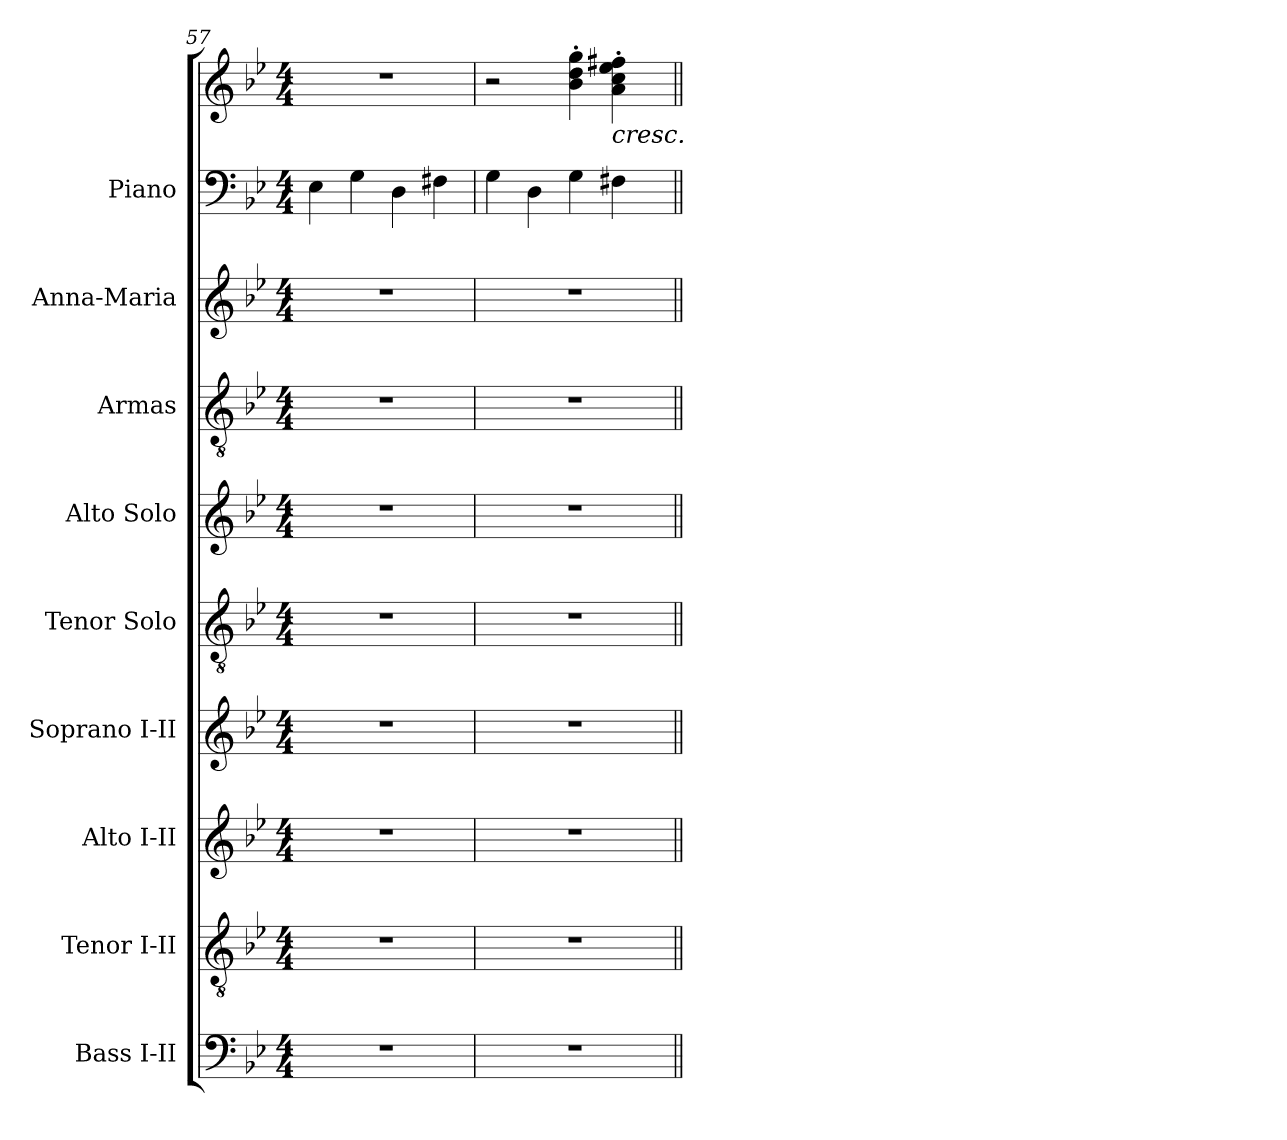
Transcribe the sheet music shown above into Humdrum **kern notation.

**kern	**kern	**kern	**kern	**kern	**kern	**kern	**kern	**kern	**kern	**dynam
*part9	*part8	*part7	*part6	*part5	*part4	*part3	*part2	*part1	*part1	*part1
*staff10	*staff9	*staff8	*staff7	*staff6	*staff5	*staff4	*staff3	*staff2	*staff1	*staff1/2
*I"Bass I-II	*I"Tenor I-II	*I"Alto I-II	*I"Soprano I-II	*I"Tenor Solo	*I"Alto Solo	*I"Armas	*I"Anna-Maria	*I"Piano	*	*
*I'B.	*I'T.	*I'A.	*I'S.	*I'T. Solo	*I'A. Solo	*I'Armas	*I'A-M	*I'Pno.	*	*
*clefF4	*clefGv2	*clefG2	*clefG2	*clefGv2	*clefG2	*clefGv2	*clefG2	*clefF4	*clefG2	*
*	*ITrd7c12	*	*	*ITrd7c12	*	*ITrd7c12	*	*	*	*
*k[b-e-]	*k[b-e-]	*k[b-e-]	*k[b-e-]	*k[b-e-]	*k[b-e-]	*k[b-e-]	*k[b-e-]	*k[b-e-]	*k[b-e-]	*
*B-:	*B-:	*B-:	*B-:	*B-:	*B-:	*B-:	*B-:	*B-:	*B-:	*
*M4/4	*M4/4	*M4/4	*M4/4	*M4/4	*M4/4	*M4/4	*M4/4	*M4/4	*M4/4	*
=57	=57	=57	=57	=57	=57	=57	=57	=57	=57	=57
1r	1r	1r	1r	1r	1r	1r	1r	4E-i\	1r	.
.	.	.	.	.	.	.	.	4Gi\	.	.
.	.	.	.	.	.	.	.	4Di\	.	.
.	.	.	.	.	.	.	.	4F#Xi\	.	.
=58	=58	=58	=58	=58	=58	=58	=58	=58	=58	=58
1r	1r	1r	1r	1r	1r	1r	1r	4Gi\	2r	.
.	.	.	.	.	.	.	.	4Di\	.	[
.	.	.	.	.	.	.	.	4Gi\	4b-i\' 4ddi' 4ggi'	.
!	!	!	!	!	!	!	!	!	!	!LO:HP:b
.	.	.	.	.	.	.	.	4F#Xi\	4ai\' 4cci' 4ee-i' 4ff#Xi'	<
=||	=||	=||	=||	=||	=||	=||	=||	=||	=||	=||
*-	*-	*-	*-	*-	*-	*-	*-	*-	*-	*-
